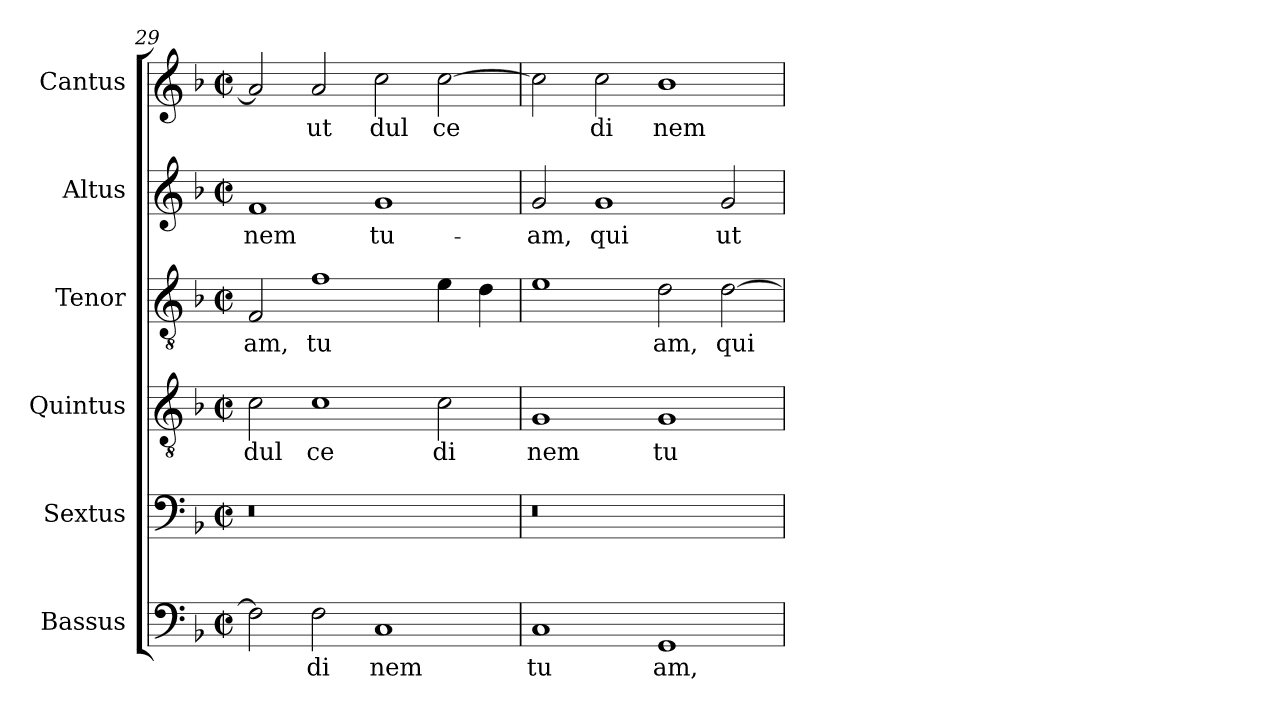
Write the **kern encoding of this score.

**kern	**text	**kern	**kern	**text	**kern	**text	**kern	**text	**kern	**text
*part6	*part6	*part5	*part4	*part4	*part3	*part3	*part2	*part2	*part1	*part1
*staff6	*staff6	*staff5	*staff4	*staff4	*staff3	*staff3	*staff2	*staff2	*staff1	*staff1
*I"Bassus	*	*I"Sextus	*I"Quintus	*	*I"Tenor	*	*I"Altus	*	*I"Cantus	*
*clefF4	*	*clefF4	*clefGv2	*	*clefGv2	*	*clefG2	*	*clefG2	*
*k[b-]	*	*k[b-]	*k[b-]	*	*k[b-]	*	*k[b-]	*	*k[b-]	*
*F:	*	*F:	*F:	*	*F:	*	*F:	*	*F:	*
*M2/2	*	*M2/2	*M2/2	*	*M2/2	*	*M2/2	*	*M2/2	*
*met(c|)	*	*met(c|)	*met(c|)	*	*met(c|)	*	*met(c|)	*	*met(c|)	*
=29	=29	=29	=29	=29	=29	=29	=29	=29	=29	=29
!	!LO:LY:b:cj	!	!	!LO:LY:b:cj	!	!LO:LY:b:cj	!	!LO:LY:b:cj	!	!LO:LY:b:cj
2F\]	.	0r	2c\	dul	2F/	am,	1f	-nem	2a/]	.
!	!LO:LY:b:cj	!	!	!LO:LY:b:cj	!	!LO:LY:b:cj	!	!	!	!LO:LY:b:cj
2F\	di	.	1c	ce	1f	tu-	.	.	2a/	ut
!	!LO:LY:b:cj	!	!	!	!	!	!	!LO:LY:b:cj	!	!LO:LY:b:cj
1C	nem	.	.	.	.	.	1g	tu-	2cc\	dul
!	!	!	!	!LO:LY:b:cj	!	!LO:LY:b:cj	!	!	!	!LO:LY:b:cj
.	.	.	2c\	di	4e\	--	.	.	[>2cc\	ce
!	!	!	!	!	!	!LO:LY:b:cj	!	!	!	!
.	.	.	.	.	4d\	--	.	.	.	.
=30	=30	=30	=30	=30	=30	=30	=30	=30	=30	=30
!	!LO:LY:b:cj	!	!	!LO:LY:b:cj	!	!LO:LY:b:cj	!	!LO:LY:b:cj	!	!LO:LY:b:cj
1C	tu	0r	1G	nem	1e	--	2g/	-am,	2cc\]	.
!	!	!	!	!	!	!	!	!LO:LY:b:cj	!	!LO:LY:b:cj
.	.	.	.	.	.	.	1g	qui	2cc\	di
!	!LO:LY:b:cj	!	!	!LO:LY:b:cj	!	!LO:LY:b:cj	!	!	!	!LO:LY:b:cj
1GG	am,	.	1G	tu	2d\	-am,	.	.	1b-	nem
!	!	!	!	!	!	!LO:LY:b:cj	!	!LO:LY:b:cj	!	!
.	.	.	.	.	[>2d\	qui	2g/	ut	.	.
=	=	=	=	=	=	=	=	=	=	=
*-	*-	*-	*-	*-	*-	*-	*-	*-	*-	*-
